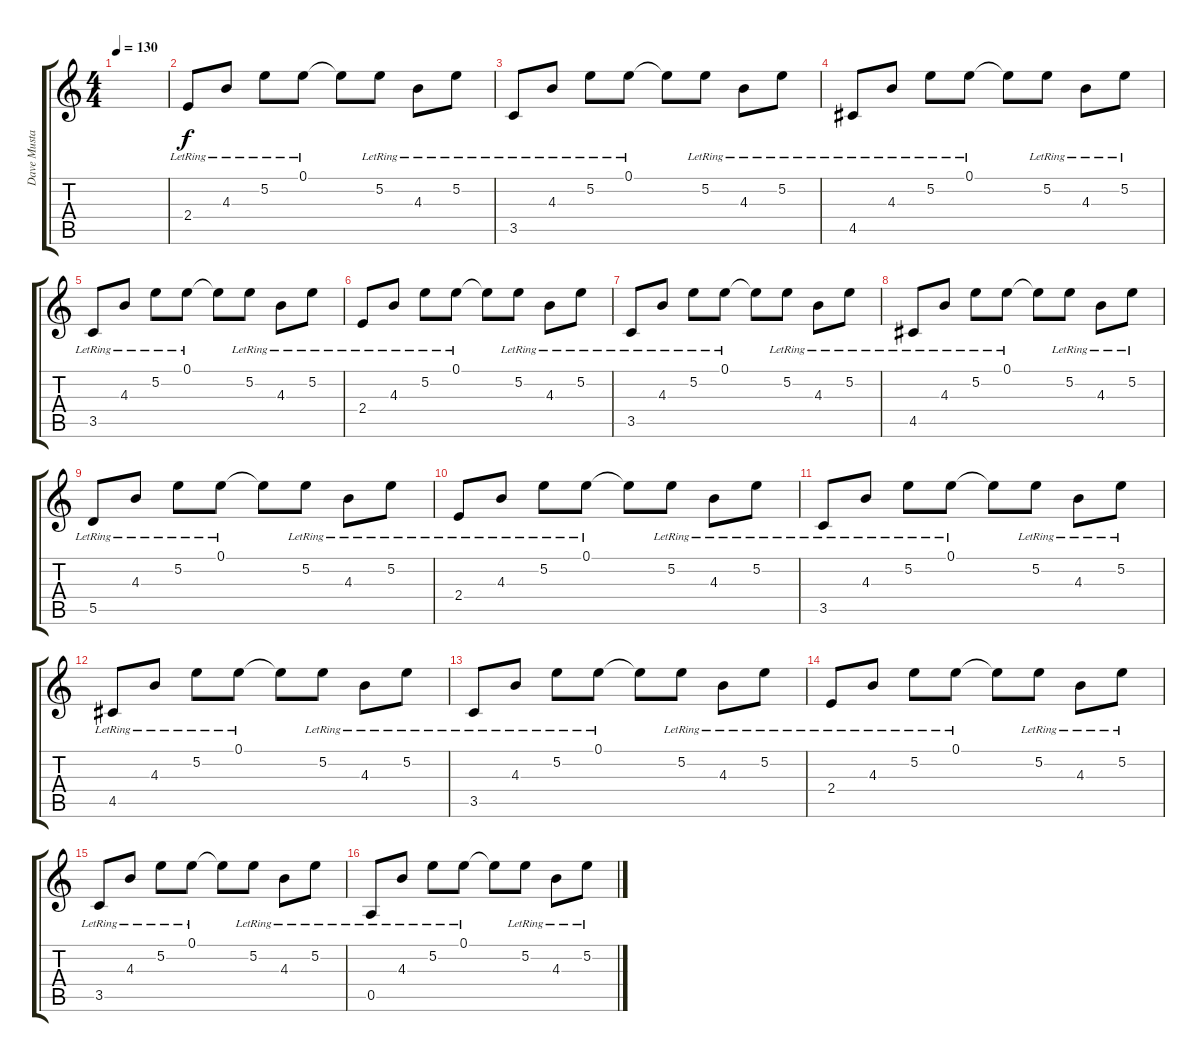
\track ("Dave Mustaine Clean" "Dave Musta") {instrument acousticguitarsteel}
\staff {score tabs}
\tuning (E4 B3 G3 D3 A2 E2) {hide}
\ts (4 4)
\tempo 130
\clef g2
\ks c
|
2.4{lr}.8{volume 16} 4.3{lr}.8 5.2{lr}.8 0.1{lr}.8 0.1{t}.8 5.2{lr}.8 4.3{lr}.8 5.2{lr}.8 |
3.5{lr}.8 4.3{lr}.8 5.2{lr}.8 0.1{lr}.8 0.1{t}.8 5.2{lr}.8 4.3{lr}.8 5.2{lr}.8 |
4.5{lr}.8 4.3{lr}.8 5.2{lr}.8 0.1{lr}.8 0.1{t}.8 5.2{lr}.8 4.3{lr}.8 5.2{lr}.8 |
3.5{lr}.8 4.3{lr}.8 5.2{lr}.8 0.1{lr}.8 0.1{t}.8 5.2{lr}.8 4.3{lr}.8 5.2{lr}.8 |
2.4{lr}.8 4.3{lr}.8 5.2{lr}.8 0.1{lr}.8 0.1{t}.8 5.2{lr}.8 4.3{lr}.8 5.2{lr}.8 |
3.5{lr}.8 4.3{lr}.8 5.2{lr}.8 0.1{lr}.8 0.1{t}.8 5.2{lr}.8 4.3{lr}.8 5.2{lr}.8 |
4.5{lr}.8 4.3{lr}.8 5.2{lr}.8 0.1{lr}.8 0.1{t}.8 5.2{lr}.8 4.3{lr}.8 5.2{lr}.8 |
5.5{lr}.8 4.3{lr}.8 5.2{lr}.8 0.1{lr}.8 0.1{t}.8 5.2{lr}.8 4.3{lr}.8 5.2{lr}.8 |
2.4{lr}.8 4.3{lr}.8 5.2{lr}.8 0.1{lr}.8 0.1{t}.8 5.2{lr}.8 4.3{lr}.8 5.2{lr}.8 |
3.5{lr}.8 4.3{lr}.8 5.2{lr}.8 0.1{lr}.8 0.1{t}.8 5.2{lr}.8 4.3{lr}.8 5.2{lr}.8 |
4.5{lr}.8 4.3{lr}.8 5.2{lr}.8 0.1{lr}.8 0.1{t}.8 5.2{lr}.8 4.3{lr}.8 5.2{lr}.8 |
3.5{lr}.8 4.3{lr}.8 5.2{lr}.8 0.1{lr}.8 0.1{t}.8 5.2{lr}.8 4.3{lr}.8 5.2{lr}.8 |
2.4{lr}.8 4.3{lr}.8 5.2{lr}.8 0.1{lr}.8 0.1{t}.8 5.2{lr}.8 4.3{lr}.8 5.2{lr}.8 |
3.5{lr}.8 4.3{lr}.8 5.2{lr}.8 0.1{lr}.8 0.1{t}.8 5.2{lr}.8 4.3{lr}.8 5.2{lr}.8 |
0.5{lr}.8 4.3{lr}.8 5.2{lr}.8 0.1{lr}.8 0.1{t}.8 5.2{lr}.8 4.3{lr}.8 5.2{lr}.8
